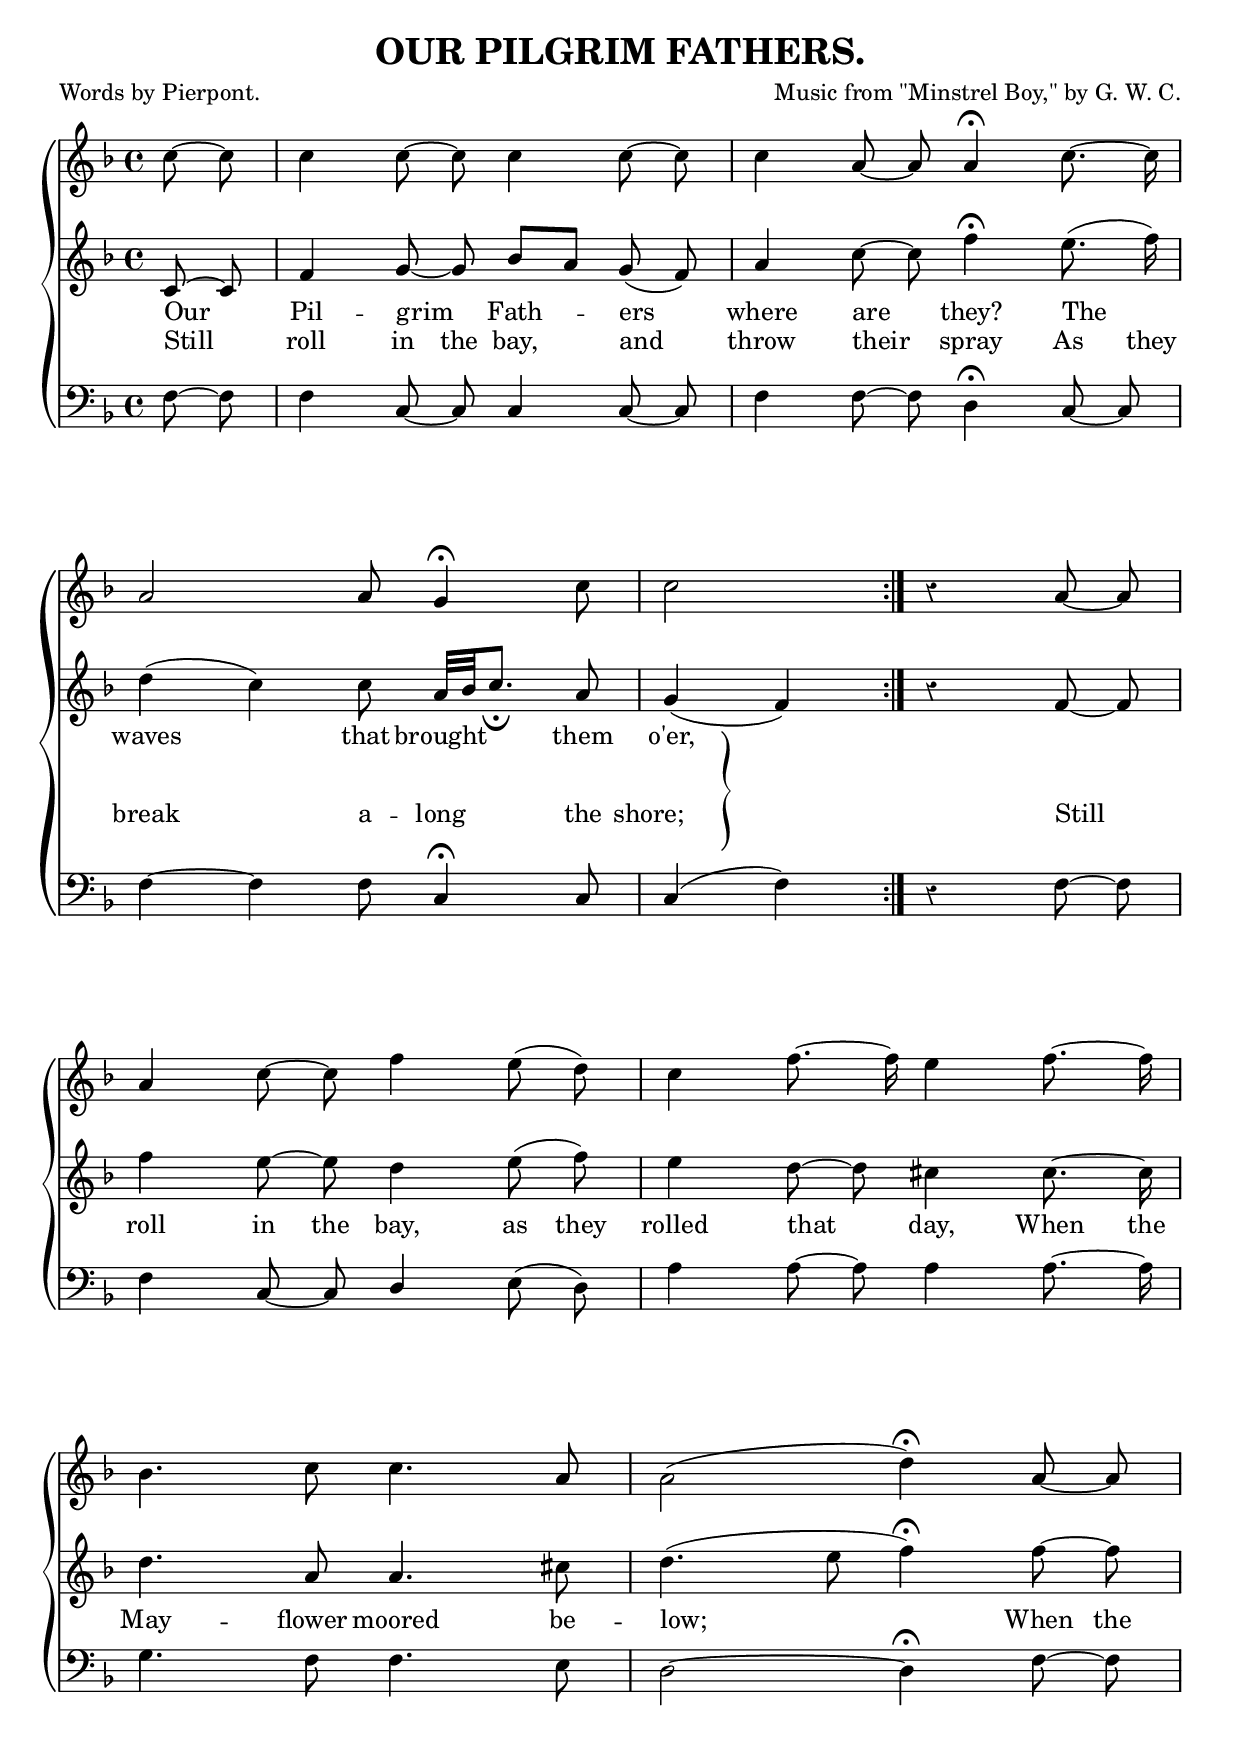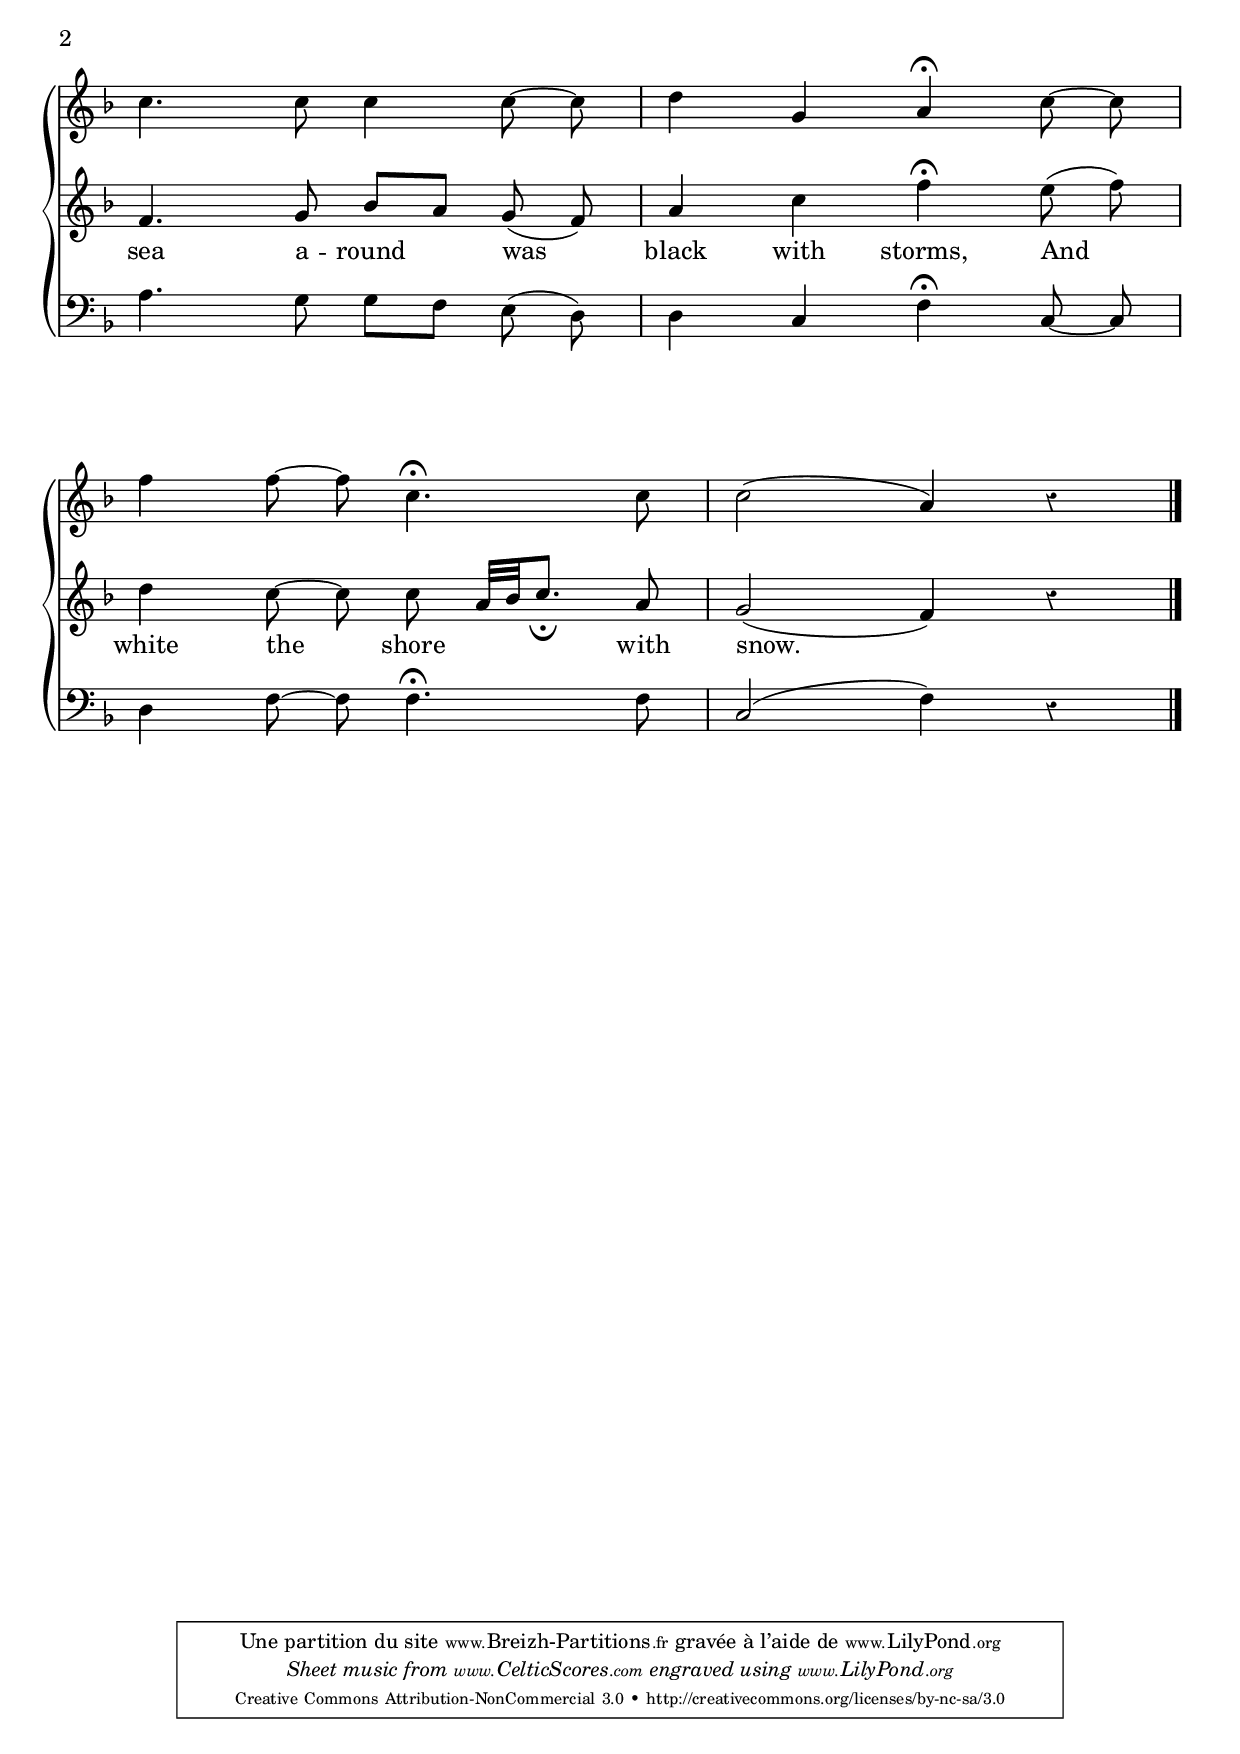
% From "The Project Gutenberg EBook of The Liberty Minstrel, by George W. Clark"
% http://www.gutenberg.org/files/22089/22089-h/22089-h.htm

% This eBook is for the use of anyone anywhere at no cost and with
% almost no restrictions whatsoever.  You may copy it, give it away or
% re-use it under the terms of the Project Gutenberg License included
% with this eBook or online at www.gutenberg.org



\version "2.10"
\include "english.ly"

\header {
  title = "OUR PILGRIM FATHERS."
  poet = "Words by Pierpont."
  composer = "Music from \"Minstrel Boy,\" by G. W. C."
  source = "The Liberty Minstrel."
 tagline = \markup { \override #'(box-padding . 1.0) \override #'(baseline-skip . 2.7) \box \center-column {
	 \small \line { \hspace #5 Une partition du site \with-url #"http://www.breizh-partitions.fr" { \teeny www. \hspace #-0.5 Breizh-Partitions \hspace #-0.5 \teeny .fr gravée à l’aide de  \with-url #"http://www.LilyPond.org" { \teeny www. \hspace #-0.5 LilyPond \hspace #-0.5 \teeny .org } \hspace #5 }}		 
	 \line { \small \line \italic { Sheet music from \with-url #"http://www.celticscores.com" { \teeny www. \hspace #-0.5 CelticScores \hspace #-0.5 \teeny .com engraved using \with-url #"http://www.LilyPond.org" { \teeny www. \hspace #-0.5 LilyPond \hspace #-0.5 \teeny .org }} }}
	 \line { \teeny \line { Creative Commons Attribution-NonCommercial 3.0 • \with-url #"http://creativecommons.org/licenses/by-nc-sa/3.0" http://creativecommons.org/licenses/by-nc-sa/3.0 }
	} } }
}

leftbrace = \markup {\override #'(font-encoding . fetaBraces) \lookup #"brace140" }

rightbrace = \markup {\rotate #180 \leftbrace }


verseOne = \lyricmode {
  Our Pil -- grim Fath -- ers where are they? The
  \set ignoreMelismata = ##t waves that \unset ignoreMelismata brought them o'er,
}

verseTwo = \lyricmode {
  Still roll \set ignoreMelismata = ##t in the bay, and _ throw their _ spray As they
  break a -- long the \markup{ "shore;" \hspace #3 \raise #3 \rightbrace } Still _ 
  roll in the bay, as they rolled that _ day, When the
  May -- flower moored be -- low; _  When the
  sea a -- round was _ black with storms, And _
  \unset ignoreMelismata white the shore with snow.
}

trebleOne =  \relative c' {
  \key f \major
  \time 4/4
  \clef treble
  \autoBeamOff
  \override Staff.TimeSignature #'style = #'()

  \repeat volta 2 { 
  \partial 4 c'8 ~ c |
      c4 c8 ~ c c4 c8 ~ c |
      c4 a8 ~ a a4^\fermata c8. ~ c16 
      |

  \break    
  a2 a8 g4^\fermata c8 |
      c2 } 
      r4 a8 ~ a |

  \break    
  a4 c8 ~ c f4 e8( d) |
      c4 f8. ~ f16 e4 f8. ~ f16 |
  
  \break    
   bf,4. c8 c4. a8 |
   \stemDown a2 ( \stemNeutral d4) ^\fermata a8 ~ a |
  
  \break    
  c4. c8 c4 c8 ~ c |
      d4 g, a^\fermata c8 ~ c |

  \break    
  f4 f8 ~ f c4.\fermata c8 |
      c2( a4) r4 \bar "|."
}

trebleTwo =  \relative c' {
  \key f \major
  \time 4/4
  \clef treble
  \autoBeamOff
  \override Staff.TimeSignature #'style = #'()

  \repeat volta 2 {
  \partial 4 \tieUp c8 ~ c |
      f4 \tieDown g8 ~ g bf[ a] g( f) |
      a4 \tieUp c8 ~ c f4^\fermata e8.( f16) |

  \break    
  d4( c) c8 \stemUp a32[bf c8.]_\fermata a8 |
      \slurDown g4( f) }
      r \tieDown f8 ~ f |

  \break    
   \tieUp \stemNeutral f'4 e8 ~ e d4 \slurUp e8( f) |
      e4 d8 ~ d cs4 cs8. ~ cs16 |
  
  \break    
  d4. a8 a4. cs8 |
      d4.( e8 f4^\fermata) f8 ~ f |

  \break    
  f,4. g8 bf[ a] \slurDown g( f) |
      a4 c f^\fermata \slurUp e8( f) |

  \break    
  d4 c8 ~ c c \stemUp a32[ bf c8._\fermata] a8 |
      \slurDown g2( f4) r \bar "|."
}

bass =  \relative c {
   \key f \major
   \time 4/4
   \clef bass
   \autoBeamOff
   \override Staff.TimeSignature #'style = #'()

  \repeat volta 2 {
  \partial 4 f8 ~ f |
      f4 c8 ~ c c4 c8 ~ c |
      f4 f8 ~ f d4^\fermata c8 ~ c |

  \break    
  f4 ~ f f8 c4^\fermata c8 |
      c4( f) }
      r4 f8 ~ f |

  \break    
  f4 c8 ~ c \stemUp d4 \stemNeutral e8( d) |
      a'4 a8 ~ a a4 a8. ~ a16 |
  
  \break    
  g4. f8 f4. e8 |
      d2 ~ d4^\fermata f8 ~ f |

  \break    
  a4. g8 g[ f] e( d) |
  d4 c f^\fermata c8 ~ c |

  \break
  d4 f8 ~ f f4.\fermata f8 |
      c2( f4) r \bar "|."
}

\score { 
  \new ChoirStaff \with{systemStartDelimiter = #'SystemStartBrace }	
   <<
     \new Staff = "upperOne"  \new Voice = "trebleOne" { \trebleOne }
     \new Staff = "upperTwo" \new Voice = "trebleTwo" { \trebleTwo }
     \new Lyrics \lyricsto "trebleOne" { \verseOne }
     \new Lyrics \lyricsto "trebleOne" { \verseTwo }
     \new Staff = "bass"  \new Voice = "bass" { \bass }
   >>
   
\layout {
	indent=0
	\context { \Staff \override Rest #'style = #'classical }
	\context { \Score \remove "Bar_number_engraver" }
	\context { \Score \override PaperColumn #'keep-inside-line = ##t }

	  }

}


\score { 
  \new ChoirStaff \with{systemStartDelimiter = #'SystemStartBrace }	
   <<
    \new Staff = "upper"  
          <<
    \new Voice = "trebleOne" { \unfoldRepeats \trebleOne  }
    \new Voice = "trebleTwo" { \unfoldRepeats \trebleTwo }
           >>
    \new Staff = "lower"  \new Voice = "bass" { \unfoldRepeats \bass  }
   >>
  	  
\midi { \context { \Score tempoWholesPerMinute = #(ly:make-moment 92 4 ) }}    

}

%%Transcriber's Notes:

%%Added missing fermatas at system 1, trebleOne staff, bar 3; and at system 5, trebleOne staff, bar 2.

%%5th system, bass staff, last bar: added slur to match other staffs.

%%Last system, trebleTwo staff, bar 1: added eighth note to correct beat count.

